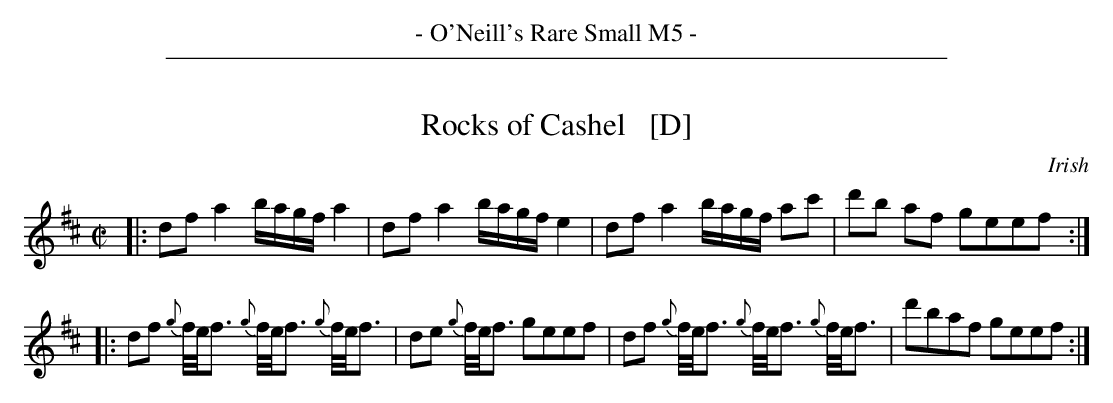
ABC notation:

X:1
T: Rocks of Cashel   [D]
O: Irish
M: C|
L: 1/16
K: D
|:\
d2f2 a4 bagf a4 | d2f2a4 bagf e4 |\
d2f2 a4 bagf a2c'2 | d'2b2 a2f2 g2e2e2f2 ::
d2f2 {g}f/e/f3 {g}f/e/f3 {g}f/e/f3 | d2e2 {g}f/e/f3 g2e2e2f2 |\
d2f2 {g}f/e/f3 {g}f/e/f3 {g}f/e/f3 | d'2b2a2f2 g2e2e2f2 :|
